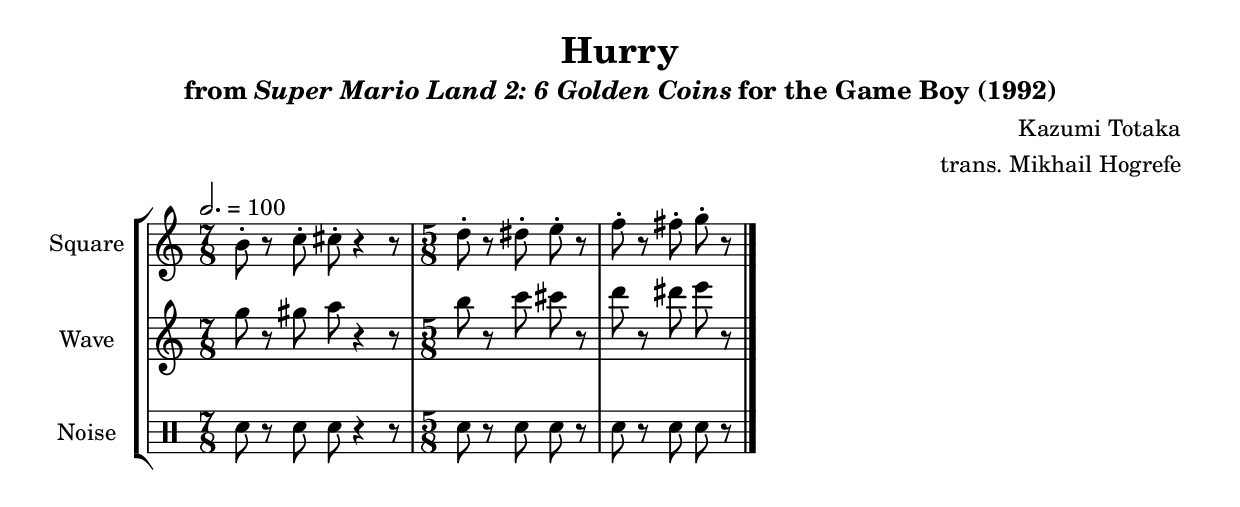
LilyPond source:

\version "2.22.0"

smaller = {
    \set fontSize = #-3
    \override Stem #'length-fraction = #0.56
    \override Beam #'thickness = #0.2688
    \override Beam #'length-fraction = #0.56
}

\book {
    \header {
        title = "Hurry"
        subtitle = \markup { "from" {\italic "Super Mario Land 2: 6 Golden Coins"} "for the Game Boy (1992)" }
        composer = "Kazumi Totaka"
        arranger = "trans. Mikhail Hogrefe"
    }

    \score {
        {
            \new StaffGroup <<
                \new Staff \relative c'' {
                    \set Staff.instrumentName = "Square"
                    \set Staff.shortInstrumentName = "S."
\tempo 2.=100
\time 7/8
b8-. r c-. cis-. r4 r8 |
\time 5/8
d8-. r dis-. e-. r |
f8-. r fis-. g-. r |
\bar "|."
                }

                \new Staff \relative c''' {
                    \set Staff.instrumentName = "Wave"
                    \set Staff.shortInstrumentName = "W."
g8 r gis a r4 r8 |
b8 r c cis r |
d8 r dis e r |
                }

                \new DrumStaff {
                    \drummode {
                        \set Staff.instrumentName="Noise"
                        \set Staff.shortInstrumentName="N."
sn r sn sn r4 r8 |
sn8 r sn sn r |
sn8 r sn sn r |
                    }
                }
            >>
        }
        \layout {
            \context {
                \Staff
                \RemoveEmptyStaves
            }
            \context {
                \DrumStaff
                \RemoveEmptyStaves
            }
        }
    }
}
